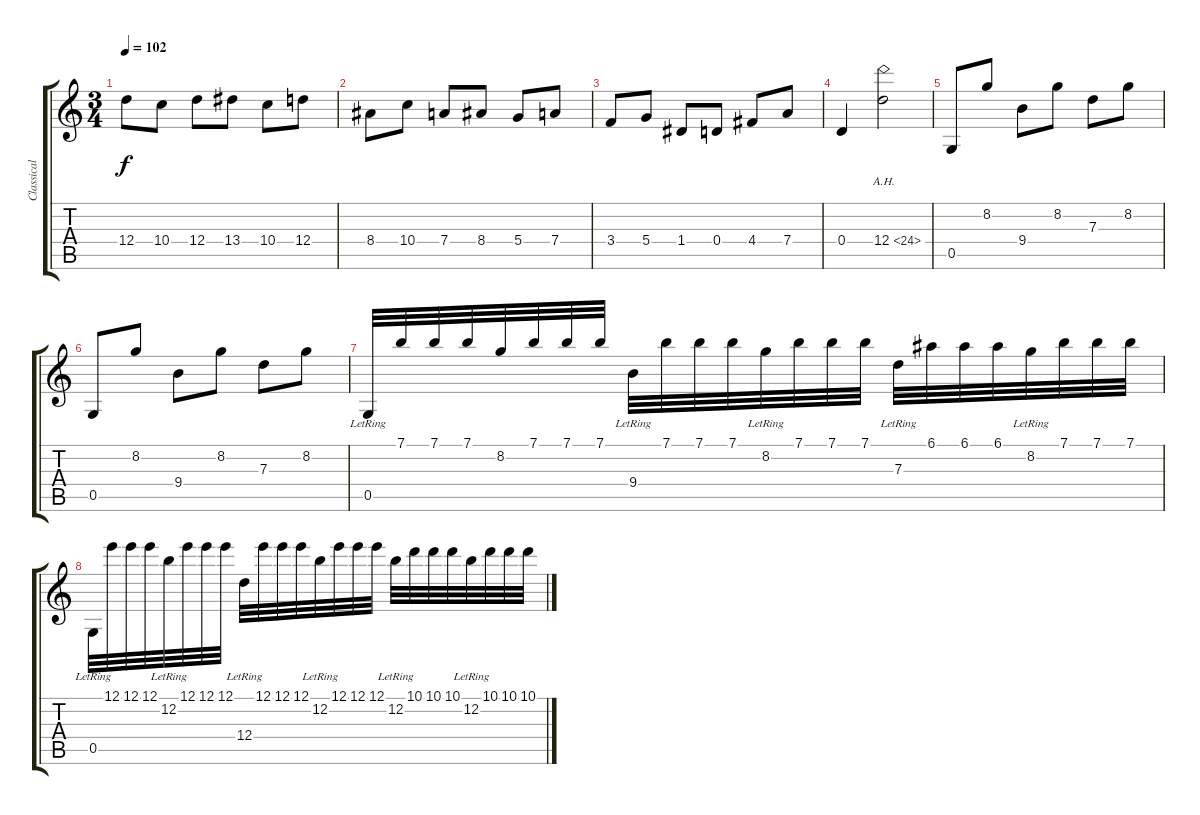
\track ("Classical guitar" "Classical ") {instrument acousticguitarnylon}
\staff {score tabs}
\tuning (E4 B3 G3 D3 G2 D2) {hide}
\ts (3 4)
\tempo 102
\clef g2
\ks c
12.4.8{dy f} 10.4.8 12.4.8 13.4.8 10.4.8 12.4.8 |
8.4.8 10.4.8 7.4.8 8.4.8 5.4.8 7.4.8 |
3.4.8 5.4.8 1.4.8 0.4.8 4.4.8 7.4.8 |
0.4.4 12.4{ah 12}.2 |
0.5.8 8.2.8 9.4.8 8.2.8 7.3.8 8.2.8 |
0.5.8 8.2.8 9.4.8 8.2.8 7.3.8 8.2.8 |
0.5{lr}.32 7.1.32 7.1.32 7.1.32 8.2.32 7.1.32 7.1.32 7.1.32 9.4{lr}.32 7.1.32 7.1.32 7.1.32 8.2{lr}.32 7.1.32 7.1.32 7.1.32 7.3{lr}.32 6.1.32 6.1.32 6.1.32 8.2{lr}.32 7.1.32 7.1.32 7.1.32 |
0.5{lr}.32 12.1.32 12.1.32 12.1.32 12.2{lr}.32 12.1.32 12.1.32 12.1.32 12.4{lr}.32 12.1.32 12.1.32 12.1.32 12.2{lr}.32 12.1.32 12.1.32 12.1.32 12.2{lr}.32 10.1.32 10.1.32 10.1.32 12.2{lr}.32 10.1.32 10.1.32 10.1.32
